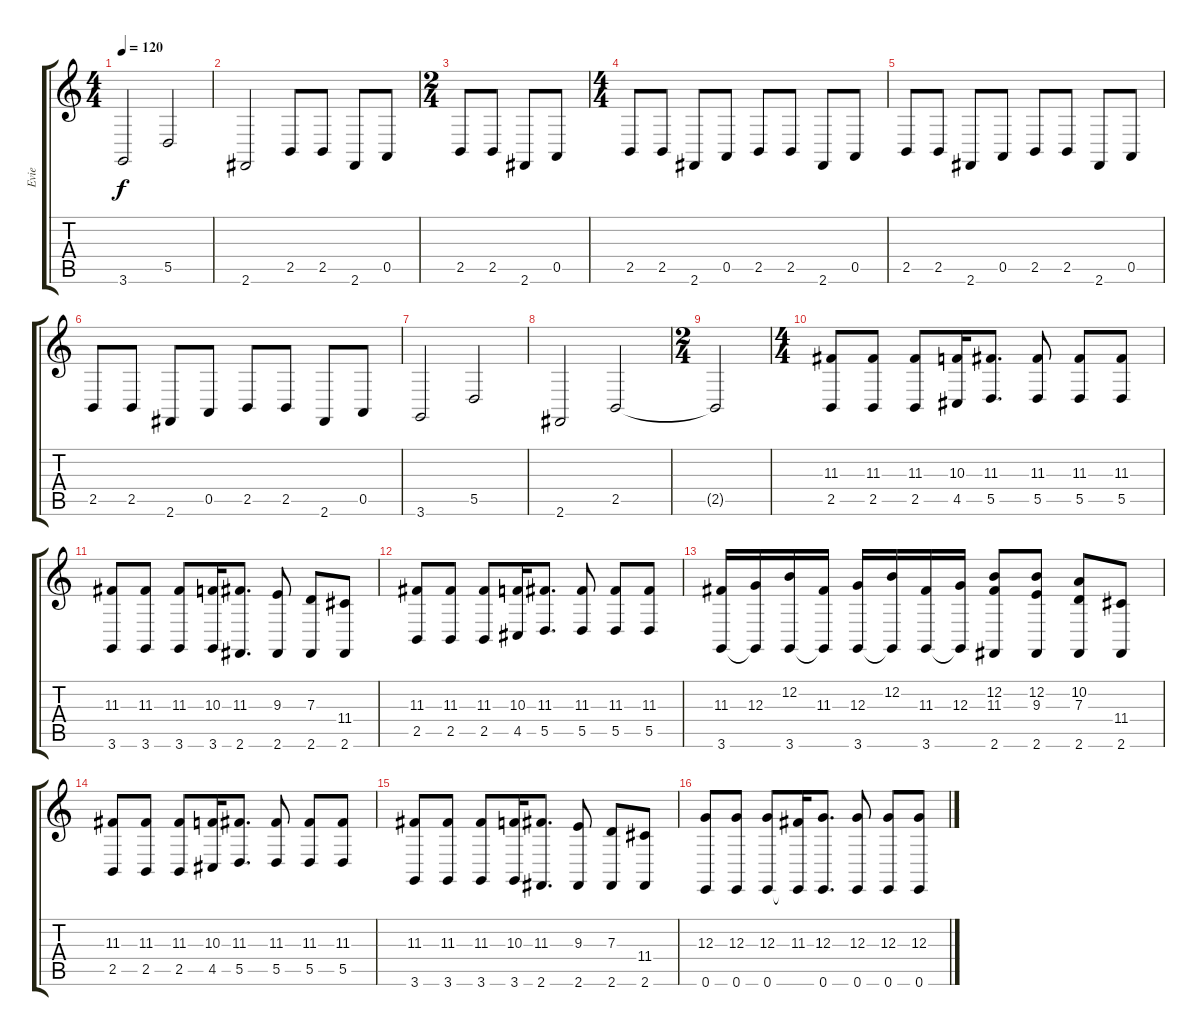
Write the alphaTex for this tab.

\track ("Evie" "Evie") {instrument brightacousticpiano}
\staff {score tabs}
\tuning (E4 B3 G3 D3 A2 E2) {hide}
\ts (4 4)
\tempo 120
\clef g2
\ks c
3.6.2{dy f} 5.5.2 |
2.6.2 2.5.8 2.5.8 2.6.8 0.5.8 |
\ts (2 4)
2.5.8 2.5.8 2.6.8 0.5.8 |
\ts (4 4)
2.5.8 2.5.8 2.6.8 0.5.8 2.5.8 2.5.8 2.6.8 0.5.8 |
2.5.8 2.5.8 2.6.8 0.5.8 2.5.8 2.5.8 2.6.8 0.5.8 |
2.5.8 2.5.8 2.6.8 0.5.8 2.5.8 2.5.8 2.6.8 0.5.8 |
3.6.2 5.5.2 |
2.6.2 2.5.2 |
\ts (2 4)
2.5{t}.2 |
\ts (4 4)
(11.3 2.5).8 (11.3 2.5).8 (11.3 2.5).8 (10.3 4.5).16 (11.3 5.5).8{d} (11.3 5.5).8 (11.3 5.5).8 (11.3 5.5).8 |
(11.3 3.6).8 (11.3 3.6).8 (11.3 3.6).8 (10.3 3.6).16 (11.3 2.6).8{d} (9.3 2.6).8 (7.3 2.6).8 (11.4 2.6).8 |
(11.3 2.5).8 (11.3 2.5).8 (11.3 2.5).8 (10.3 4.5).16 (11.3 5.5).8{d} (11.3 5.5).8 (11.3 5.5).8 (11.3 5.5).8 |
(11.3 3.6).16 (12.3 3.6{t}).16 (12.2 3.6).16 (11.3 3.6{t}).16 (12.3 3.6).16 (12.2 3.6{t}).16 (11.3 3.6).16 (12.3 3.6{t}).16 (12.2 11.3 2.6).8 (12.2 9.3 2.6).8 (10.2 7.3 2.6).8 (11.4 2.6).8 |
(11.3 2.5).8 (11.3 2.5).8 (11.3 2.5).8 (10.3 4.5).16 (11.3 5.5).8{d} (11.3 5.5).8 (11.3 5.5).8 (11.3 5.5).8 |
(11.3 3.6).8 (11.3 3.6).8 (11.3 3.6).8 (10.3 3.6).16 (11.3 2.6).8{d} (9.3 2.6).8 (7.3 2.6).8 (11.4 2.6).8 |
(12.3 0.6).8 (12.3 0.6).8 (12.3 0.6).8 (11.3 0.6{t}).16 (12.3 0.6).8{d} (12.3 0.6).8 (12.3 0.6).8 (12.3 0.6).8
